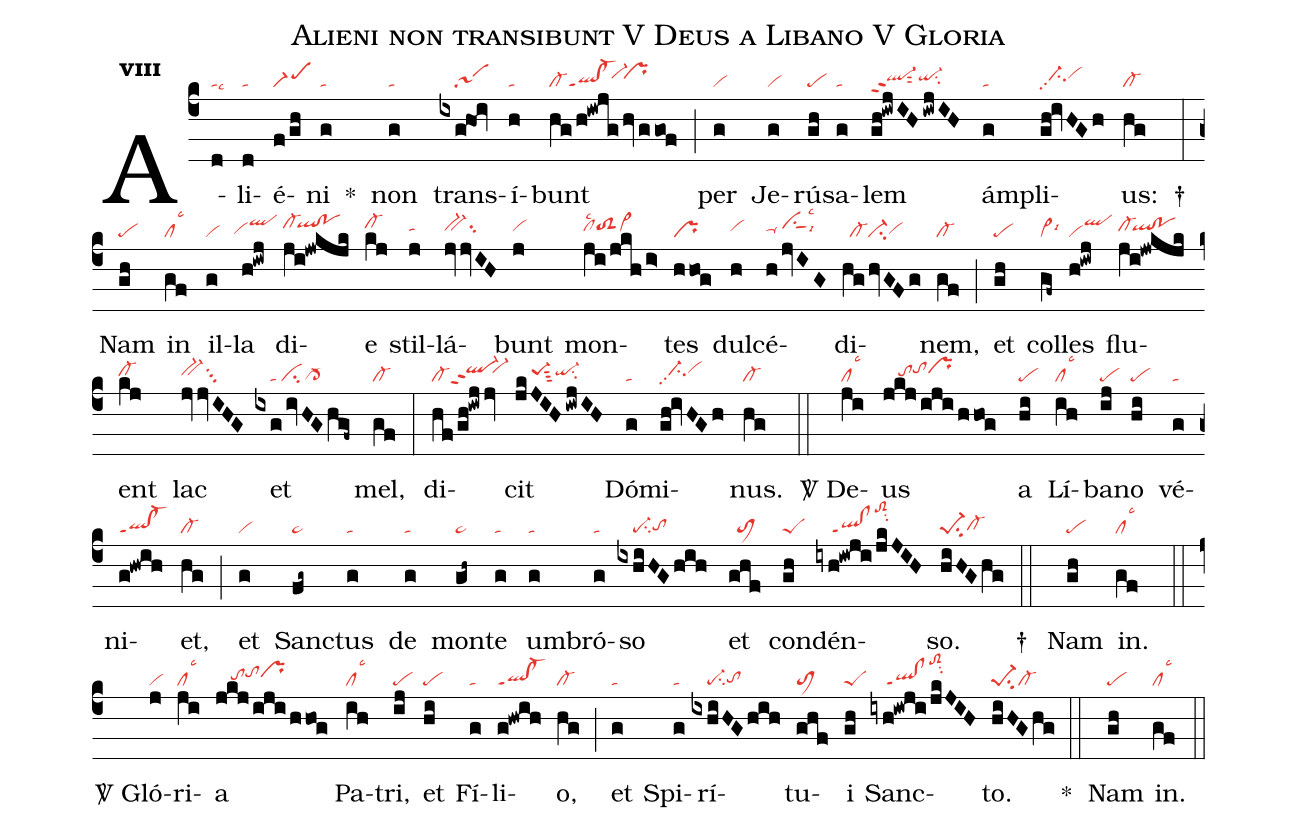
name:Alieni non transibunt V Deus a Libano V Gloria;
office-part:re;
mode:8;
nabc-lines:1;
%%
initial-style: 1;
name: Alieni non transibunt ;
mode: 8;
office-part: Responsorium;
annotation: Resp.;
annotation: viii;
nabc-lines: 1;
%%
(c4) A(d|talsc9)li(d|ta)é(f/gh|scM1)ni(g|ta) *() non(g|ta) trans(ixg!hoi|////sa1)í(h|ta)bunt(hg/h!iwjg/hv/ggof|cl-ql!cl-ppt1``vi-hi`prhi) (;) per(g|vi) Je(g|vi)rú(gh|pe)sa(g|ta)lem(gh!iwjIH/iwjIH|ql-hhppt2sut2qi-hhsu2) ám(g|ta)pli(gh!ivHGh|//ci-hhpp2vihi)us:(hg|cl-) †(:) Nam(gh|pe) in(gf|cllsc3) il(g|vi)la(h!iwj|``vihgqlhj) di(ji!jwkjk|cl-hi`qlhi!pohi)e(kj|cl-hi) stil(j|tahh)lá(jvjvIH|bv-hhsu2)bunt(j|vihh) mon(ji/jkh/i>|clhhlsc2toS2hhvi>hh)tes(hhog|pr) dul(h|vihh)cé(h/jvIG|ta-hh/vihisu1sut1lsc3lsi9)di(hg/hvGFg|//cl-ci-vihg)nem,(gf|cl-) (;) et(gh|pe) col(gf~|vi>lsi6)les(h!iwj|viqlhj) flu(ji!jwkjk|cl-hh`qlhh!pohh)ent(kj|cl-hh) lac(jvjvIHG|bv-hhsu3) et(ixg/ivHGhgf~|////ta/cicl>-) mel,(gf|cl-) (:) di(hf/gh!iwjjv|cl-ql-hippt2``vi-hi)cit(jkJIH/iwjIH|////pe-1hhsut3qi-hhsu2) Dó(g|ta)mi(gh!ivHGh|//ci-hhpp2vihi)nus.(hg|cl-) (::)

<sp>V/</sp> De(ji|cllsc3)us(jkj/iji/hhog|////tohhtohiprhi) a(hi|pe) Lí(ih|cllsc3)ba(ij|pe)no(hi|pe) vé(g|ta)ni(g!hwih|ql!cl-ppt1)et,(hg|cl-) (;) et(g|vi) Sanc(fg~|ta>)tus(g|ta) de(g|ta) mon(gh~|ta>)te(g|ta) um(g|ta)bró(g|ta)so(ixhiHGhih|////pe-su2tohg) et(ghf|//toM1) con(gh|peS)dén(iyh!iwji/jkJIH|////ql!clppt1toS2hmsu2)so.(hiHGhg|pe-1su2cl-hg) (::)
†() Nam(gh|pe) in.(gf|cllsc3) (::)

<sp>V/</sp> Gló(j|vi)ri(ji|cllsc3)a(jkj/iji/hhog|////tohhtohiprhi) Pa(ih|cllsc3)tri,(ij|pe) et(hi|pe) Fí(g|ta)li(g!hwih|ql!cl-ppt1)o,(hg|cl-) (;) et(g|ta) Spi(g|ta)rí(ixhiHG/hih|////pe-su2tohg)tu(ghf|toM1)i(gh|peS) Sanc(iyh!iwji/jkJIH|////ql!clppt1toS2hmsu2)to.(hiHGhg|pe-1su2cl-) (::)
*() Nam(gh|pe) in.(gf|cllsc3) (::)
